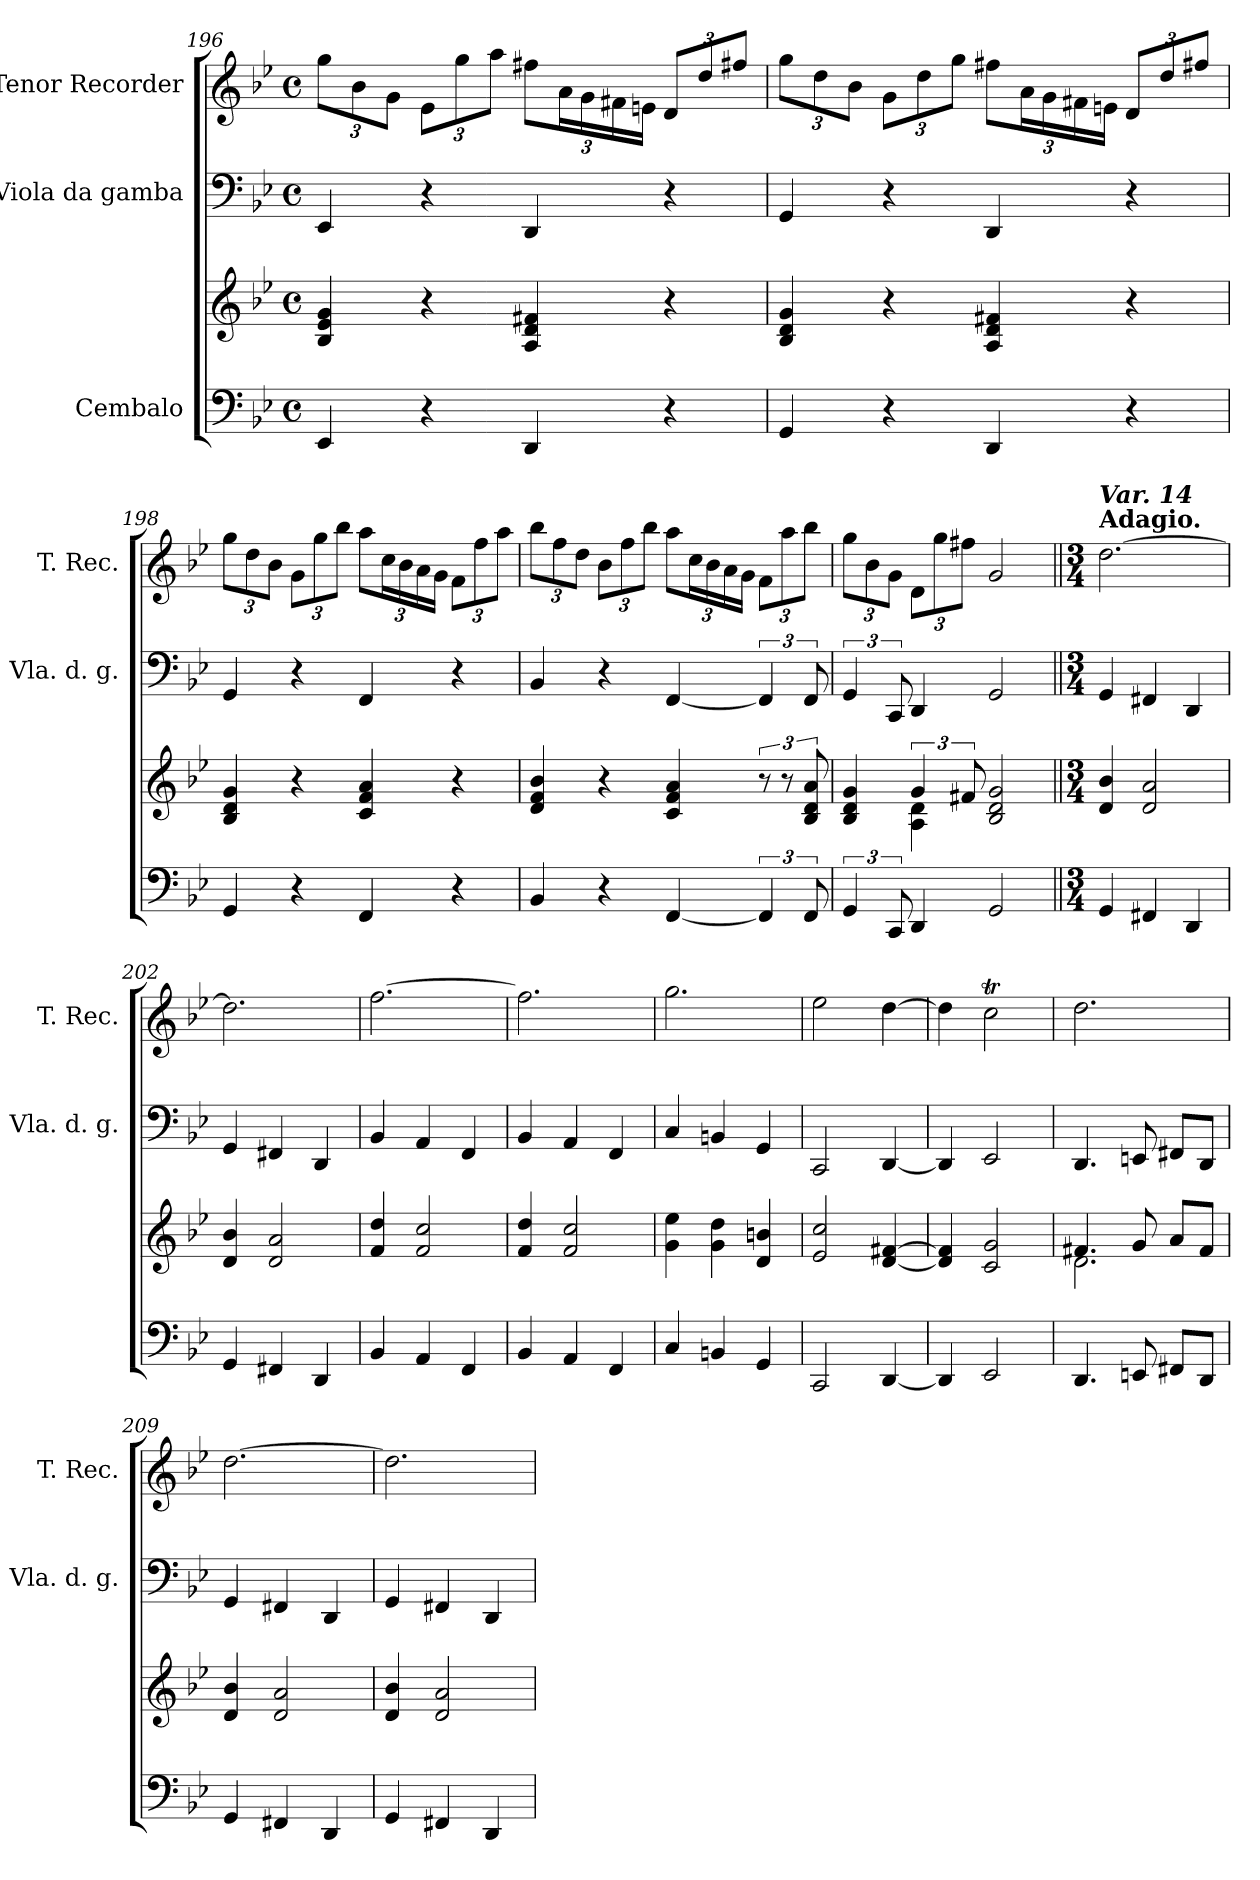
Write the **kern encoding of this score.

**kern	**kern	**kern	**kern
*part3	*part3	*part2	*part1
*staff4	*staff3	*staff2	*staff1
*I"Cembalo	*	*I"Viola da gamba	*I"Tenor Recorder
*	*	*I'Vla. d. g.	*I'T. Rec.
*clefF4	*clefG2	*clefF4	*clefG2
*k[b-e-]	*k[b-e-]	*k[b-e-]	*k[b-e-]
*M4/4	*M4/4	*M4/4	*M4/4
*met(c)	*met(c)	*met(c)	*met(c)
*	*	*	*Xbrackettup
=196	=196	=196	=196
4EE-/	4B-/ 4e-/ 4g/	4EE-/	12gg\L
.	.	.	12b-\
.	.	.	12g\J
4r	4r	4r	12e-\L
.	.	.	12gg\
.	.	.	12aa\J
4DD/	4A/ 4d/ 4f#X/	4DD/	12ff#X\L
.	.	.	24a\L
.	.	.	24g\
.	.	.	24f#X\
.	.	.	24en\JJ
4r	4r	4r	12d/L
.	.	.	12dd/
.	.	.	12ff#X/J
!!LO:LB:g=z
=197	=197	=197	=197
4GG/	4B-/ 4d/ 4g/	4GG/	12gg\L
.	.	.	12dd\
.	.	.	12b-\J
4r	4r	4r	12g\L
.	.	.	12dd\
.	.	.	12gg\J
4DD/	4A/ 4d/ 4f#X/	4DD/	12ff#X\L
.	.	.	24a\L
.	.	.	24g\
.	.	.	24f#X\
.	.	.	24en\JJ
4r	4r	4r	12d/L
.	.	.	12dd/
.	.	.	12ff#X/J
=198	=198	=198	=198
4GG/	4B-/ 4d/ 4g/	4GG/	12gg\L
.	.	.	12dd\
.	.	.	12b-\J
4r	4r	4r	12g\L
.	.	.	12gg\
.	.	.	12bb-\J
4FF/	4c/ 4f/ 4a/	4FF/	12aa\L
.	.	.	24cc\L
.	.	.	24b-\
.	.	.	24a\
.	.	.	24g\JJ
4r	4r	4r	12f\L
.	.	.	12ff\
.	.	.	12aa\J
=199	=199	=199	=199
4BB-/	4d/ 4f/ 4b-/	4BB-/	12bb-\L
.	.	.	12ff\
.	.	.	12dd\J
4r	4r	4r	12b-\L
.	.	.	12ff\
.	.	.	12bb-\J
[4FF/	4c/ 4f/ 4a/	[4FF/	12aa\L
.	.	.	24cc\L
.	.	.	24b-\
.	.	.	24a\
.	.	.	24g\JJ
6FF/]	12r	6FF/]	12f\L
.	12r	.	12aa\
12FF/	12B-/ 12d/ 12a/	12FF/	12bb-\J
=200	=200	=200	=200
*	*^	*	*
6GG/	4B-/ 4d/ 4g/	4ryy	6GG/	12gg\L
.	.	.	.	12b-\
12CC/	.	.	12CC/	12g\J
4DD/	6g/	4A\ 4d\	4DD/	12d\L
.	.	.	.	12gg\
.	12f#X/	.	.	12ff#X\J
2GG/	2B-/ 2d/ 2g/	2ryy	2GG/	2g/
*	*v	*v	*	*
!!LO:LB:g=z
=201||	=201||	=201||	=201||
*M3/4	*M3/4	*M3/4	*M3/4
*	*	*	*MM70
*	*^	*	*
!	!	!	!	!LO:TX:a:B:t=Adagio.
!	!	!	!	!LO:TX:a:Bi:t=Var. 14
*	*v	*v	*	*
4GG/	4d/ 4b-/	4GG/	[2.dd\
4FF#X/	2d/ 2a/	4FF#X/	.
4DD/	.	4DD/	.
=202	=202	=202	=202
4GG/	4d/ 4b-/	4GG/	2.dd\]
4FF#X/	2d/ 2a/	4FF#X/	.
4DD/	.	4DD/	.
=203	=203	=203	=203
4BB-/	4f/ 4dd/	4BB-/	[2.ff\
4AA/	2f/ 2cc/	4AA/	.
4FF/	.	4FF/	.
=204	=204	=204	=204
4BB-/	4f/ 4dd/	4BB-/	2.ff\]
4AA/	2f/ 2cc/	4AA/	.
4FF/	.	4FF/	.
=205	=205	=205	=205
4C/	4g\ 4ee-\	4C/	2.gg\
4BBn/	4g\ 4dd\	4BBn/	.
4GG/	4d/ 4bn/	4GG/	.
=206	=206	=206	=206
2CC/	2e-/ 2cc/	2CC/	2ee-\
[4DD/	[4d/ [4f#X/	[4DD/	[4dd\
=207	=207	=207	=207
4DD/]	4d/] 4f#/]	4DD/]	4dd\]
2EE-/	2c/ 2g/	2EE-/	2ccT\
=208	=208	=208	=208
*	*^	*	*
4.DD/	4.f#X/	2.d\	4.DD/	2.dd\
8EEn/	8g/	.	8EEn/	.
8FF#X/L	8a/L	.	8FF#X/L	.
8DD/J	8f#/J	.	8DD/J	.
*	*v	*v	*	*
!!LO:PB:g=z
=209	=209	=209	=209
4GG/	4d/ 4b-/	4GG/	[2.dd\
4FF#X/	2d/ 2a/	4FF#X/	.
4DD/	.	4DD/	.
=210	=210	=210	=210
4GG/	4d/ 4b-/	4GG/	2.dd\]
4FF#X/	2d/ 2a/	4FF#X/	.
4DD/	.	4DD/	.
=	=	=	=
*-	*-	*-	*-
